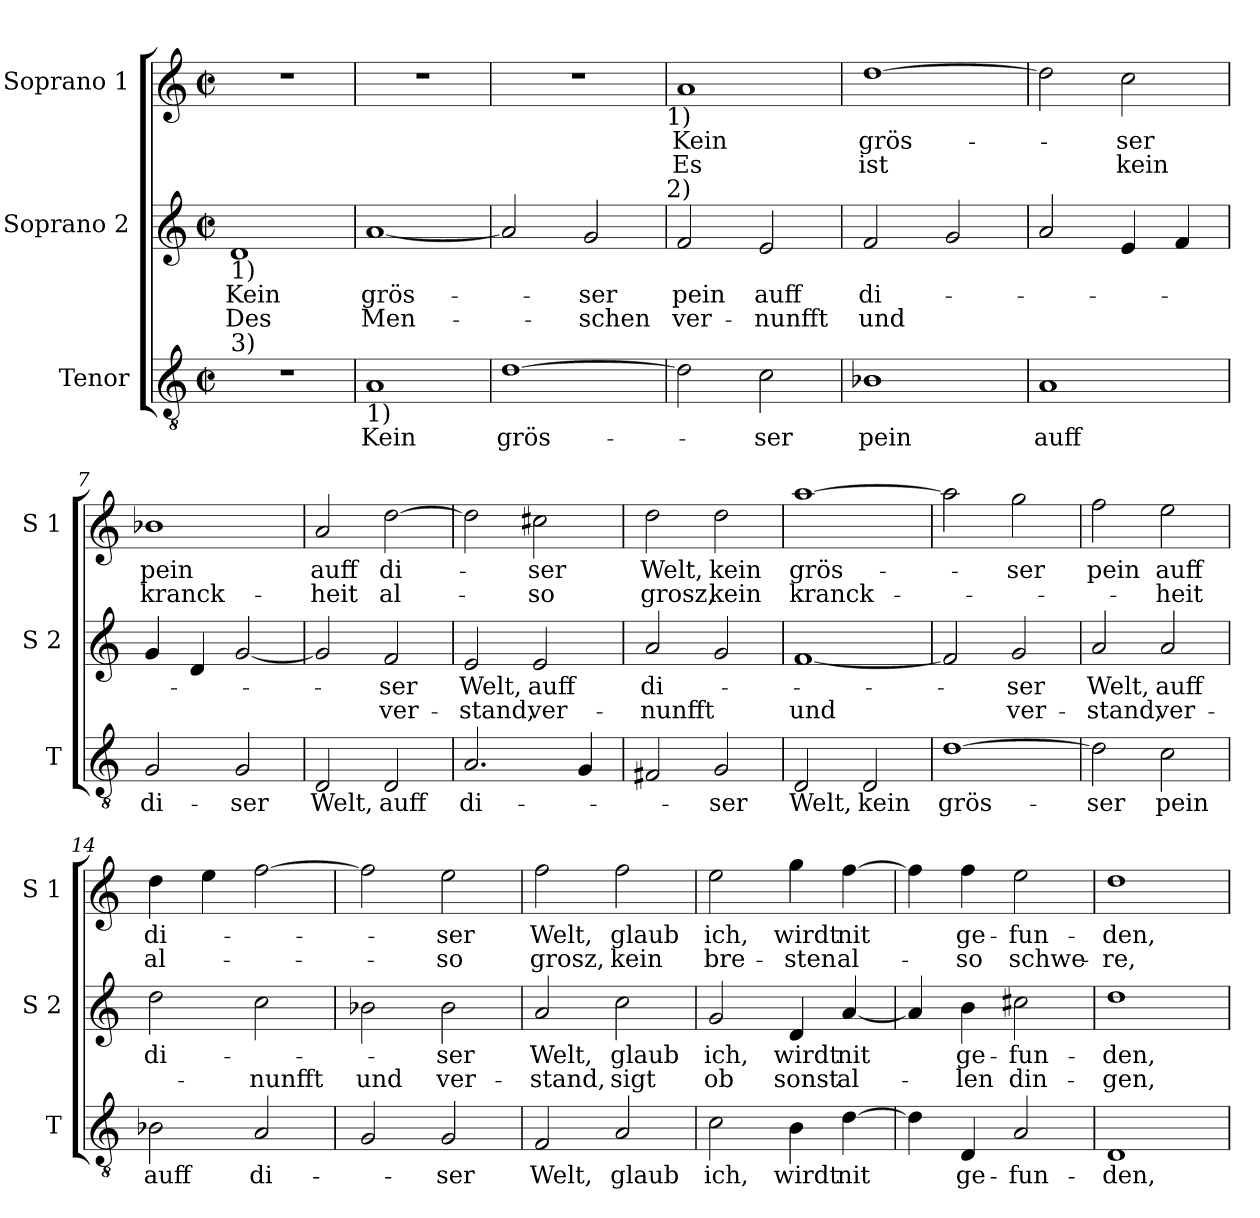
**kern	**text	**kern	**text	**text	**kern	**text	**text
*part3	*part3	*part2	*part2	*part2	*part1	*part1	*part1
*staff3	*staff3	*staff2	*staff2	*staff2	*staff1	*staff1	*staff1
*I"Tenor	*	*I"Soprano 2	*	*	*I"Soprano 1	*	*
*I'T	*	*I'S 2	*	*	*I'S 1	*	*
*clefGv2	*	*clefG2	*	*	*clefG2	*	*
*k[]	*	*k[]	*	*	*k[]	*	*
*C:	*	*C:	*	*	*C:	*	*
*M2/2	*	*M2/2	*	*	*M2/2	*	*
*met(c|)	*	*met(c|)	*	*	*met(c|)	*	*
=1	=1	=1	=1	=1	=1	=1	=1
!	!	!LO:TX:b:t=1)	!	!	!	!	!
!LO:TX:a:t=3)	!	!	!	!	!	!	!
!	!	!	!LO:LY:b	!LO:LY:b	!	!	!
1r	.	1d	Kein	Des	1r	.	.
=2	=2	=2	=2	=2	=2	=2	=2
!LO:TX:b:t=1)	!	!	!	!	!	!	!
!	!LO:LY:b	!	!LO:LY:b	!LO:LY:b	!	!	!
1A	Kein	[1a	grös-	Men-	1r	.	.
=3	=3	=3	=3	=3	=3	=3	=3
!	!LO:LY:b	!	!	!	!	!	!
[1d	grös-	2a/]	.	.	1r	.	.
!	!	!	!LO:LY:b	!LO:LY:b	!	!	!
.	.	2g/	-ser	-schen	.	.	.
!	!	!	!	!	!LO:TX:b:t=1)	!	!
!	!	!LO:TX:a:t=2)	!	!	!	!	!
=4	=4	=4	=4	=4	=4	=4	=4
!	!	!	!LO:LY:b	!LO:LY:b	!	!LO:LY:b	!LO:LY:b
2d\]	.	2f/	pein	ver-	1a	Kein	Es
!	!LO:LY:b	!	!LO:LY:b	!LO:LY:b	!	!	!
2c\	-ser	2e/	auff	-nunfft	.	.	.
=5	=5	=5	=5	=5	=5	=5	=5
!	!LO:LY:b	!	!LO:LY:b	!LO:LY:b	!	!LO:LY:b	!LO:LY:b
1B-X	pein	2f/	di-	und	[1dd	grös-	ist
.	.	2g/	.	.	.	.	.
!!LO:LB:g=z
=6	=6	=6	=6	=6	=6	=6	=6
!	!LO:LY:b	!	!	!	!	!	!
1A	auff	2a/	.	.	2dd\]	.	.
!	!	!	!	!	!	!LO:LY:b	!LO:LY:b
.	.	4e/	.	.	2cc\	-ser	kein
.	.	4f/	.	.	.	.	.
=7	=7	=7	=7	=7	=7	=7	=7
!	!LO:LY:b	!	!	!	!	!LO:LY:b	!LO:LY:b
2G/	di-	4g/	.	.	1b-X	pein	kranck-
.	.	4d/	.	.	.	.	.
!	!LO:LY:b	!	!	!	!	!	!
2G/	-ser	[2g/	.	.	.	.	.
=8	=8	=8	=8	=8	=8	=8	=8
!	!LO:LY:b	!	!	!	!	!LO:LY:b	!LO:LY:b
2D/	Welt,	2g/]	.	.	2a/	auff	-heit
!	!LO:LY:b	!	!LO:LY:b	!LO:LY:b	!	!LO:LY:b	!LO:LY:b
2D/	auff	2f/	-ser	ver-	[2dd\	di-	al-
=9	=9	=9	=9	=9	=9	=9	=9
!	!LO:LY:b	!	!LO:LY:b	!LO:LY:b	!	!	!
2.A/	di-	2e/	Welt,	-stand,	2dd\]	.	.
!	!	!	!LO:LY:b	!LO:LY:b	!	!LO:LY:b	!LO:LY:b
.	.	2e/	auff	ver-	2cc#X\	-ser	-so
4G/	.	.	.	.	.	.	.
=10	=10	=10	=10	=10	=10	=10	=10
!	!	!	!LO:LY:b	!LO:LY:b	!	!LO:LY:b	!LO:LY:b
2F#X/	.	2a/	di-	-nunfft	2dd\	Welt,	grosz,
!	!LO:LY:b	!	!	!	!	!LO:LY:b	!LO:LY:b
2G/	-ser	2g/	.	.	2dd\	kein	kein
!!LO:LB:g=z
=11	=11	=11	=11	=11	=11	=11	=11
!	!LO:LY:b	!	!	!LO:LY:b	!	!LO:LY:b	!LO:LY:b
2D/	Welt,	[1f	.	und	[1aa	grös-	kranck-
!	!LO:LY:b	!	!	!	!	!	!
2D/	kein	.	.	.	.	.	.
=12	=12	=12	=12	=12	=12	=12	=12
!	!LO:LY:b	!	!	!	!	!	!
[1d	grös-	2f/]	.	.	2aa\]	.	.
!	!	!	!LO:LY:b	!LO:LY:b	!	!LO:LY:b	!
.	.	2g/	-ser	ver-	2gg\	-ser	.
=13	=13	=13	=13	=13	=13	=13	=13
!	!LO:LY:b	!	!LO:LY:b	!LO:LY:b	!	!LO:LY:b	!
2d\]	-ser	2a/	Welt,	-stand,	2ff\	pein	.
!	!LO:LY:b	!	!LO:LY:b	!LO:LY:b	!	!LO:LY:b	!LO:LY:b
2c\	pein	2a/	auff	ver-	2ee\	auff	-heit
=14	=14	=14	=14	=14	=14	=14	=14
!	!LO:LY:b	!	!LO:LY:b	!	!	!LO:LY:b	!LO:LY:b
2B-X\	auff	2dd\	di-	.	4dd\	di-	al-
.	.	.	.	.	4ee\	.	.
!	!LO:LY:b	!	!	!LO:LY:b	!	!	!
2A/	di-	2cc\	.	-nunfft	[2ff\	.	.
=15	=15	=15	=15	=15	=15	=15	=15
!	!	!	!	!LO:LY:b	!	!	!
2G/	.	2b-X\	.	und	2ff\]	.	.
!	!LO:LY:b	!	!LO:LY:b	!LO:LY:b	!	!LO:LY:b	!LO:LY:b
2G/	-ser	2b-\	-ser	ver-	2ee\	-ser	-so
!!LO:PB:g=z
=16	=16	=16	=16	=16	=16	=16	=16
!	!LO:LY:b	!	!LO:LY:b	!LO:LY:b	!	!LO:LY:b	!LO:LY:b
2F/	Welt,	2a/	Welt,	-stand,	2ff\	Welt,	grosz,
!	!LO:LY:b	!	!LO:LY:b	!LO:LY:b	!	!LO:LY:b	!LO:LY:b
2A/	glaub	2cc\	glaub	sigt	2ff\	glaub	kein
=17	=17	=17	=17	=17	=17	=17	=17
!	!LO:LY:b	!	!LO:LY:b	!LO:LY:b	!	!LO:LY:b	!LO:LY:b
2c\	ich,	2g/	ich,	ob	2ee\	ich,	bre-
!	!LO:LY:b	!	!LO:LY:b	!LO:LY:b	!	!LO:LY:b	!LO:LY:b
4B\	wirdt	4d/	wirdt	sonst	4gg\	wirdt	-sten
!	!LO:LY:b	!	!LO:LY:b	!LO:LY:b	!	!LO:LY:b	!LO:LY:b
[4d\	nit	[4a/	nit	al-	[4ff\	nit	al-
=18	=18	=18	=18	=18	=18	=18	=18
4d\]	.	4a/]	.	.	4ff\]	.	.
!	!LO:LY:b	!	!LO:LY:b	!LO:LY:b	!	!LO:LY:b	!LO:LY:b
4D/	ge-	4b\	ge-	-len	4ff\	ge-	-so
!	!LO:LY:b	!	!LO:LY:b	!LO:LY:b	!	!LO:LY:b	!LO:LY:b
2A/	-fun-	2cc#X\	-fun-	din-	2ee\	-fun-	schwe-
=19	=19	=19	=19	=19	=19	=19	=19
!	!LO:LY:b	!	!LO:LY:b	!LO:LY:b	!	!LO:LY:b	!LO:LY:b
1D	-den,	1dd	-den,	-gen,	1dd	-den,	-re,
=	=	=	=	=	=	=	=
*-	*-	*-	*-	*-	*-	*-	*-
